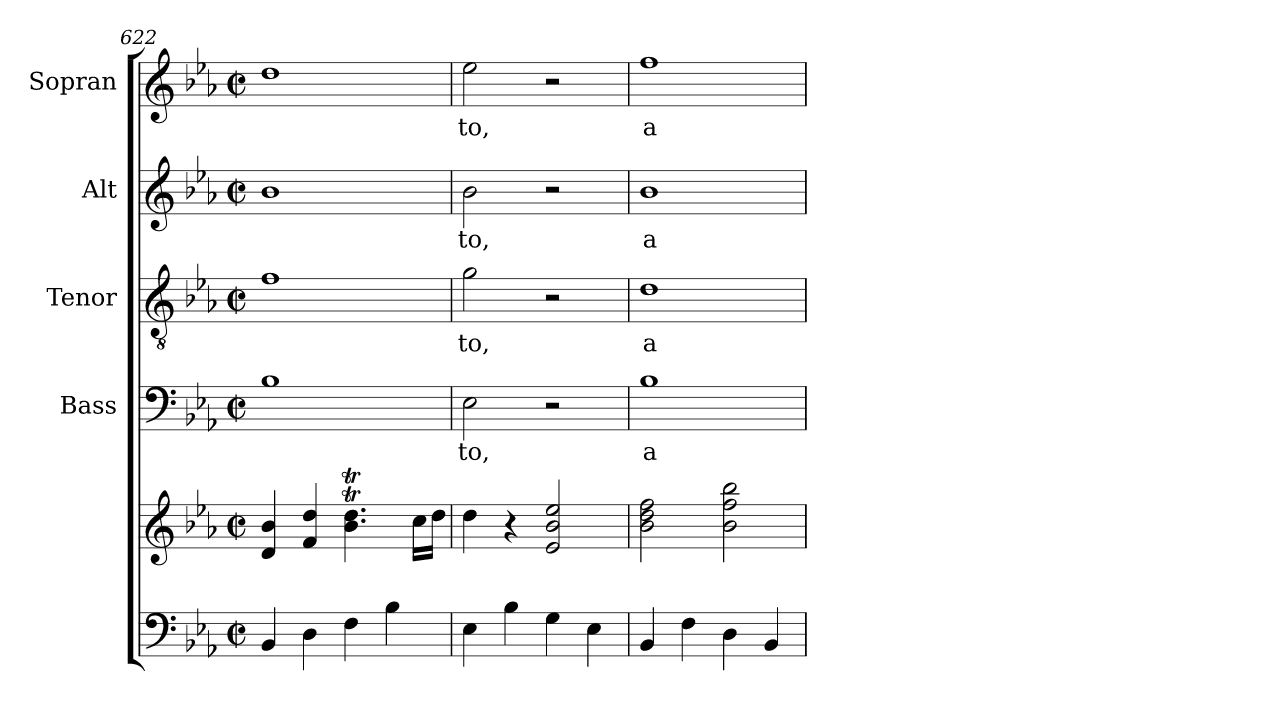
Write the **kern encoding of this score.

**kern	**kern	**kern	**text	**kern	**text	**kern	**text	**kern	**text
*part5	*part5	*part4	*part4	*part3	*part3	*part2	*part2	*part1	*part1
*staff6	*staff5	*staff4	*staff4	*staff3	*staff3	*staff2	*staff2	*staff1	*staff1
*	*	*I"Bass	*	*I"Tenor	*	*I"Alt	*	*I"Sopran	*
*	*	*I'B.	*	*I'T.	*	*I'A.	*	*I'S.	*
!!LO:LB:g=z
*clefF4	*clefG2	*clefF4	*	*clefGv2	*	*clefG2	*	*clefG2	*
*k[b-e-a-]	*k[b-e-a-]	*k[b-e-a-]	*	*k[b-e-a-]	*	*k[b-e-a-]	*	*k[b-e-a-]	*
*E-:	*E-:	*E-:	*	*E-:	*	*E-:	*	*E-:	*
*M2/2	*M2/2	*M2/2	*	*M2/2	*	*M2/2	*	*M2/2	*
*met(c|)	*met(c|)	*met(c|)	*	*met(c|)	*	*met(c|)	*	*met(c|)	*
=622	=622	=622	=622	=622	=622	=622	=622	=622	=622
4BB-/	4d/ 4b-/	1B-	.	1f	.	1b-	.	1dd	.
4D\	4f/ 4dd/	.	.	.	.	.	.	.	.
4F\	4.b-\T 4.dd\T	.	.	.	.	.	.	.	.
4B-\	.	.	.	.	.	.	.	.	.
.	16cc\LL	.	.	.	.	.	.	.	.
.	16dd\JJ	.	.	.	.	.	.	.	.
=623	=623	=623	=623	=623	=623	=623	=623	=623	=623
!	!	!	!LO:LY:b	!	!LO:LY:b	!	!LO:LY:b	!	!LO:LY:b
4E-\	4dd\	2E-\	-to,	2g\	-to,	2b-\	-to,	2ee-\	-to,
4B-\	4r	.	.	.	.	.	.	.	.
4G\	2e-/ 2b-/ 2ee-/	2r	.	2r	.	2r	.	2r	.
4E-\	.	.	.	.	.	.	.	.	.
=624	=624	=624	=624	=624	=624	=624	=624	=624	=624
!	!	!	!LO:LY:b	!	!LO:LY:b	!	!LO:LY:b	!	!LO:LY:b
4BB-/	2b-\ 2dd\ 2ff\	1B-	a-	1d	a-	1b-	a-	1ff	a-
4F\	.	.	.	.	.	.	.	.	.
4D\	2b-\ 2ff\ 2bb-\	.	.	.	.	.	.	.	.
4BB-/	.	.	.	.	.	.	.	.	.
=	=	=	=	=	=	=	=	=	=
*-	*-	*-	*-	*-	*-	*-	*-	*-	*-
